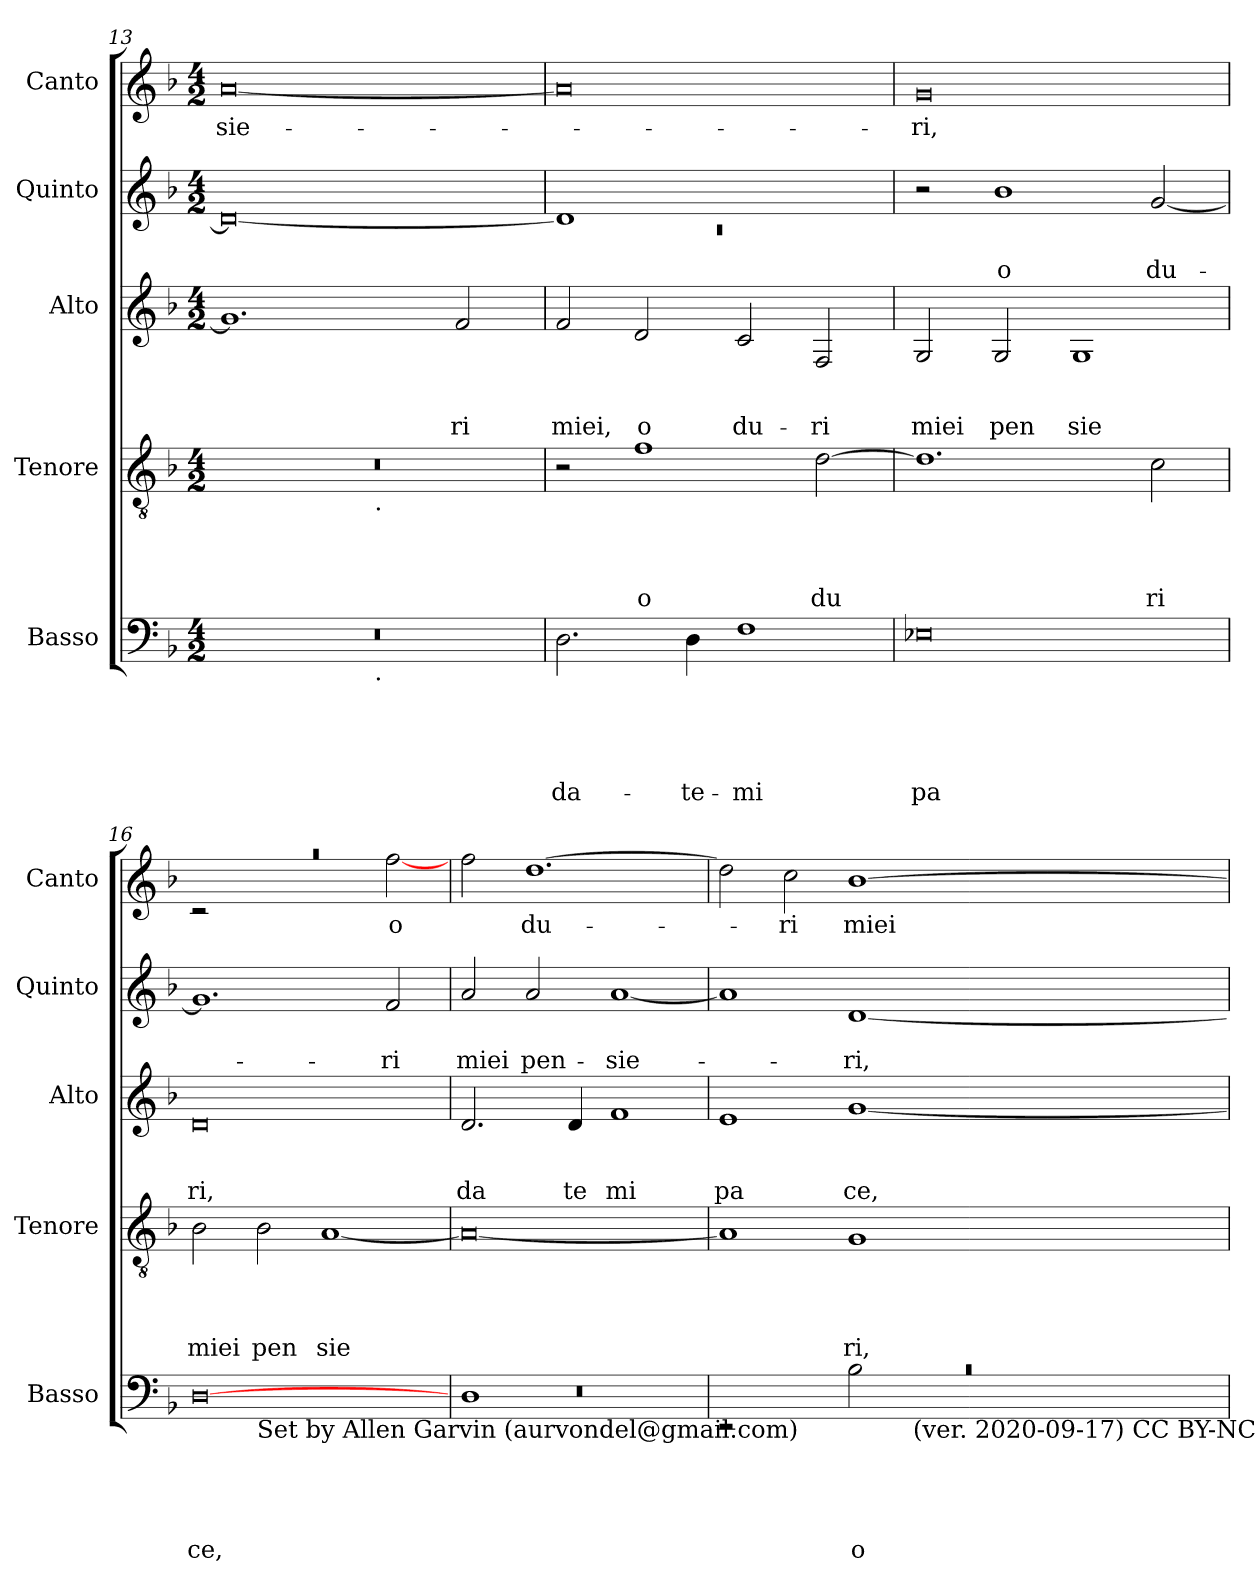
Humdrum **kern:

**kern	**text	**text	**text	**text	**text	**kern	**text	**text	**text	**text	**kern	**text	**text	**text	**kern	**text	**text	**kern	**text
*part5	*part5	*part5	*part5	*part5	*part5	*part4	*part4	*part4	*part4	*part4	*part3	*part3	*part3	*part3	*part2	*part2	*part2	*part1	*part1
*staff5	*staff5	*staff5	*staff5	*staff5	*staff5	*staff4	*staff4	*staff4	*staff4	*staff4	*staff3	*staff3	*staff3	*staff3	*staff2	*staff2	*staff2	*staff1	*staff1
*I"Basso	*	*	*	*	*	*I"Tenore	*	*	*	*	*I"Alto	*	*	*	*I"Quinto	*	*	*I"Canto	*
*I'Basso	*	*	*	*	*	*I'Tenore	*	*	*	*	*I'Alto	*	*	*	*I'Quinto	*	*	*I'Canto	*
*clefF4	*	*	*	*	*	*clefGv2	*	*	*	*	*clefG2	*	*	*	*clefG2	*	*	*clefG2	*
*	*	*	*	*	*	*	*	*	*	*	*	*	*	*	*	*	*	*ITrd1c2	*
*k[b-]	*	*	*	*	*	*k[b-]	*	*	*	*	*k[b-]	*	*	*	*k[b-]	*	*	*k[b-e-a-]	*
*F:	*	*	*	*	*	*F:	*	*	*	*	*F:	*	*	*	*F:	*	*	*E-:	*
*M4/2	*	*	*	*	*	*M4/2	*	*	*	*	*M4/2	*	*	*	*M4/2	*	*	*M4/2	*
=13	=13	=13	=13	=13	=13	=13	=13	=13	=13	=13	=13	=13	=13	=13	=13	=13	=13	=13	=13
!	!	!	!	!	!	!	!	!	!	!	!	!	!	!	!	!	!	!	!LO:LY:b
*^	*	*	*	*	*	*^	*	*	*	*	*	*	*	*	*	*	*	*	*
0r	2ryy	.	.	.	.	.	0r	2ryy	.	.	.	.	1.g]	.	.	.	0d_	.	.	[<0g	-sie-
.	4...ryy	.	.	.	.	.	.	4...ryy	.	.	.	.	.	.	.	.	.	.	.	.	.
!	!	!	!	!	!	!	!	!LO:TX:b:t=.	!	!	!	!	!	!	!	!	!	!	!	!	!
!	!LO:TX:b:t=.	!	!	!	!	!	!	!	!	!	!	!	!	!	!	!	!	!	!	!	!
.	1ryy	.	.	.	.	.	.	1ryy	.	.	.	.	.	.	.	.	.	.	.	.	.
!	!	!	!	!	!	!	!	!	!	!	!	!	!	!	!	!LO:LY:b	!	!	!	!	!
.	.	.	.	.	.	.	.	.	.	.	.	.	2f/	.	.	-ri	.	.	.	.	.
.	32ryy	.	.	.	.	.	.	32ryy	.	.	.	.	.	.	.	.	.	.	.	.	.
=14	=14	=14	=14	=14	=14	=14	=14	=14	=14	=14	=14	=14	=14	=14	=14	=14	=14	=14	=14	=14	=14
*	*	*	*	*	*	*	*	*	*	*	*	*	*	*	*	*	*^	*	*	*	*
!	!	!	!	!	!	!LO:LY:b	!	!	!	!	!	!	!	!	!	!LO:LY:b	!	!LO:N:vis=1	!	!	!	!
*v	*v	*	*	*	*	*	*	*	*	*	*	*	*	*	*	*	*	*	*	*	*	*
*	*	*	*	*	*	*v	*v	*	*	*	*	*	*	*	*	*	*	*	*	*	*
2.D\	.	.	.	.	da-	2r	.	.	.	.	2f/	.	.	miei,	1d]	0rc	.	.	0g]	.
!	!	!	!	!	!	!	!	!	!	!LO:LY:b	!	!	!	!LO:LY:b	!	!	!	!	!	!
.	.	.	.	.	.	1f	.	.	.	o	2d/	.	.	o	.	.	.	.	.	.
!	!	!	!	!	!LO:LY:b	!	!	!	!	!	!	!	!	!	!	!	!	!	!	!
4D\	.	.	.	.	-te-	.	.	.	.	.	.	.	.	.	.	.	.	.	.	.
!	!	!	!	!	!LO:LY:b	!	!	!	!	!	!	!	!	!LO:LY:b	!	!	!	!	!	!
1F	.	.	.	.	-mi	.	.	.	.	.	2c/	.	.	du-	1ryy	.	.	.	.	.
!	!	!	!	!	!	!	!	!	!	!LO:LY:b	!	!	!	!LO:LY:b	!	!	!	!	!	!
.	.	.	.	.	.	[<2d\	.	.	.	du	2F/	.	.	-ri	.	.	.	.	.	.
*	*	*	*	*	*	*	*	*	*	*	*	*	*	*	*v	*v	*	*	*	*
!!LO:LB:g=z
=15	=15	=15	=15	=15	=15	=15	=15	=15	=15	=15	=15	=15	=15	=15	=15	=15	=15	=15	=15
!	!	!	!	!	!LO:LY:b	!	!	!	!	!	!	!	!	!LO:LY:b	!	!	!	!	!LO:LY:b
0E-X	.	.	.	.	pa	1.d]	.	.	.	.	2G/	.	.	miei	2r	.	.	0f	-ri,
!	!	!	!	!	!	!	!	!	!	!	!	!	!	!LO:LY:b	!	!	!LO:LY:b	!	!
.	.	.	.	.	.	.	.	.	.	.	2G/	.	.	pen	1b-	.	o	.	.
!	!	!	!	!	!	!	!	!	!	!	!	!	!	!LO:LY:b	!	!	!	!	!
.	.	.	.	.	.	.	.	.	.	.	1G	.	.	sie	.	.	.	.	.
!	!	!	!	!	!	!	!	!	!	!LO:LY:b	!	!	!	!	!	!	!LO:LY:b	!	!
.	.	.	.	.	.	2c\	.	.	.	ri	.	.	.	.	[<2g/	.	du-	.	.
=16	=16	=16	=16	=16	=16	=16	=16	=16	=16	=16	=16	=16	=16	=16	=16	=16	=16	=16	=16
!	!	!	!	!	!LO:LY:b	!	!	!	!	!LO:LY:b	!	!	!	!LO:LY:b	!	!	!	!LO:N:vis=1	!
*^	*	*	*	*	*	*	*	*	*	*	*	*	*	*	*	*	*	*^	*
[>0D	2ryy	.	.	.	.	ce,	2B-\	.	.	.	miei	0d	.	.	ri,	1.g]	.	.	0raa	2rc	.
!	!LO:TX:b:t=Set by Allen Garvin (aurvondel@gmail.com)	!	!	!	!	!	!	!	!	!	!	!	!	!	!	!	!	!	!	!	!
!	!	!	!	!	!	!	!	!	!	!	!LO:LY:b	!	!	!	!	!	!	!	!	!	!
.	1.ryy	.	.	.	.	.	2B-\	.	.	.	pen	.	.	.	.	.	.	.	.	1ryy	.
!	!	!	!	!	!	!	!	!	!	!	!LO:LY:b	!	!	!	!	!	!	!	!	!	!
.	.	.	.	.	.	.	[<1A	.	.	.	sie	.	.	.	.	.	.	.	.	.	.
!	!	!	!	!	!	!	!	!	!	!	!	!	!	!	!	!	!	!LO:LY:b	!	!	!LO:LY:b
.	.	.	.	.	.	.	.	.	.	.	.	.	.	.	.	2f/	.	-ri	.	[>2ee-\	o
=17	=17	=17	=17	=17	=17	=17	=17	=17	=17	=17	=17	=17	=17	=17	=17	=17	=17	=17	=17	=17	=17
*	*^	*	*	*	*	*	*	*	*	*	*	*	*	*	*	*	*	*	*	*	*
!	!	!LO:N:vis=1	!	!	!	!	!	!	!	!	!	!	!	!	!	!LO:LY:b	!	!	!LO:LY:b	!	!	!
*	*	*	*	*	*	*	*	*	*	*	*	*	*	*	*	*	*	*	*	*v	*v	*
0ryy	1D	0r	.	.	.	.	.	0A_	.	.	.	.	2.d/	.	.	da	2a/	.	miei	2ee-\	.
!	!	!	!	!	!	!	!	!	!	!	!	!	!	!	!	!	!	!	!LO:LY:b	!	!LO:LY:b
.	.	.	.	.	.	.	.	.	.	.	.	.	.	.	.	.	2a/	.	pen-	[>1.cc	du-
!	!	!	!	!	!	!	!	!	!	!	!	!	!	!	!	!LO:LY:b	!	!	!	!	!
.	.	.	.	.	.	.	.	.	.	.	.	.	4d/	.	.	te	.	.	.	.	.
!	!	!	!	!	!	!	!	!	!	!	!	!	!	!	!	!LO:LY:b	!	!	!LO:LY:b	!	!
.	1ryy	.	.	.	.	.	.	.	.	.	.	.	1f	.	.	mi	[<1a	.	-sie-	.	.
*	*v	*v	*	*	*	*	*	*	*	*	*	*	*	*	*	*	*	*	*	*	*
=18	=18	=18	=18	=18	=18	=18	=18	=18	=18	=18	=18	=18	=18	=18	=18	=18	=18	=18	=18	=18
!LO:N:vis=1	!	!	!	!	!	!	!	!	!	!	!	!	!	!	!LO:LY:b	!	!	!	!	!
0rc	2rEE	.	.	.	.	.	1A]	.	.	.	.	1e	.	.	pa	1a]	.	.	2cc\]	.
!	!	!	!	!	!	!	!	!	!	!	!	!	!	!	!	!	!	!	!	!LO:LY:b
.	2ryy	.	.	.	.	.	.	.	.	.	.	.	.	.	.	.	.	.	2b-\	-ri
!	!	!	!	!	!	!LO:LY:b	!	!	!	!	!LO:LY:b	!	!	!	!LO:LY:b	!	!	!LO:LY:b	!	!LO:LY:b
.	2B-\	.	.	.	.	o	1G	.	.	.	ri,	[<1g	.	.	ce,	[<1d	.	-ri,	[>1a-	miei
!	!LO:TX:b:t=(ver. 2020-09-17) CC BY-NC 2.5	!	!	!	!	!	!	!	!	!	!	!	!	!	!	!	!	!	!	!
.	2ryy	.	.	.	.	.	.	.	.	.	.	.	.	.	.	.	.	.	.	.
*v	*v	*	*	*	*	*	*	*	*	*	*	*	*	*	*	*	*	*	*	*
=	=	=	=	=	=	=	=	=	=	=	=	=	=	=	=	=	=	=	=
*-	*-	*-	*-	*-	*-	*-	*-	*-	*-	*-	*-	*-	*-	*-	*-	*-	*-	*-	*-
